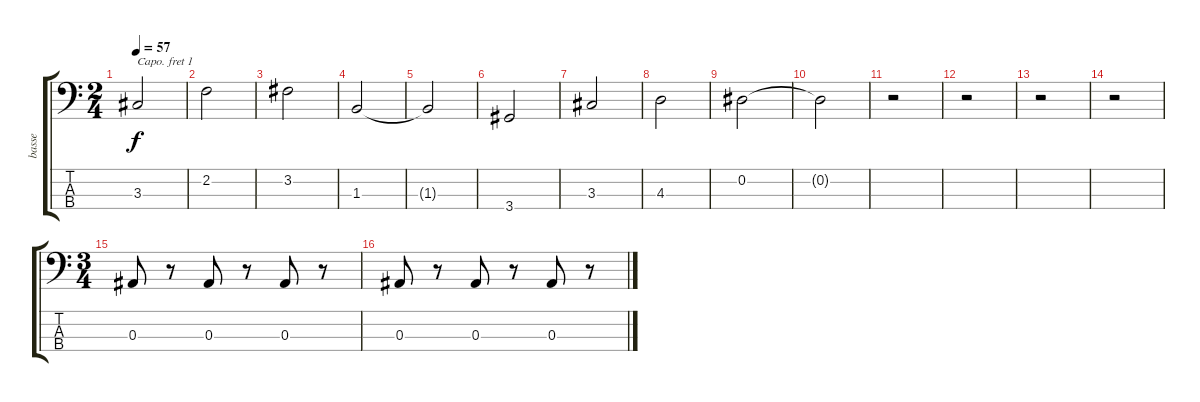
\track ("basse" "basse") {instrument contrabass}
\staff {score tabs}
\capo 1
\tuning (G2 D2 A1 E1) {hide}
\ts (2 4)
\tempo 57
\clef f4
\ks c
3.3.2{dy f} |
2.2.2 |
3.2.2 |
1.3.2 |
1.3{t}.2 |
3.4.2 |
3.3.2 |
4.3.2 |
0.2.2 |
0.2{t}.2 |
r.2 |
r.2 |
r.2 |
r.2 |
\ts (3 4)
0.3.8 r.8 0.3.8 r.8 0.3.8 r.8 |
0.3.8 r.8 0.3.8 r.8 0.3.8 r.8
